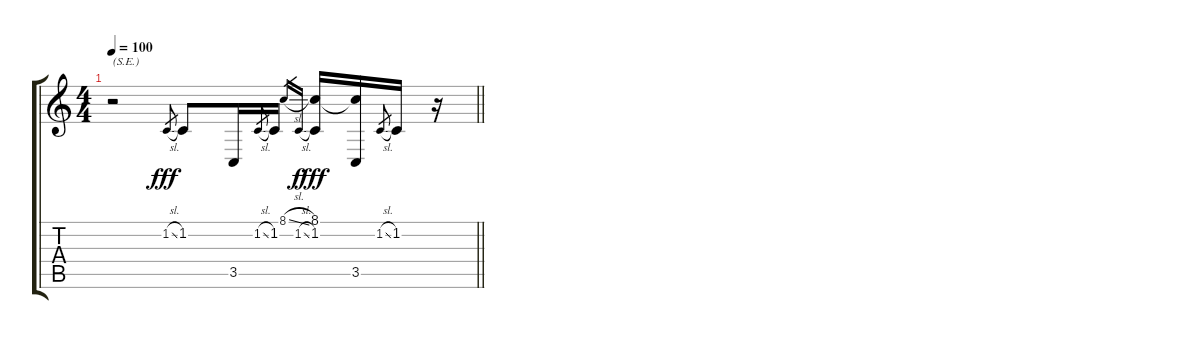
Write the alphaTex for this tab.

\track "" {instrument pad7halo}
\staff {score tabs}
\tuning (E4 B3 G3 D3 A2 E2) {hide}
\ts (4 4)
\tempo 100
\clef g2
\barLineRight lightlight
\ks c
r.2{txt "(S.E.)" dy f volume 16 instrument reversecymbal} 1.2{sl}.8{gr dy fff} 1.2.8 3.5.16 1.2{sl}.8{gr} 1.2.16 8.1{sl}.16{gr} 1.2{sl}.16{gr dy f} (8.1 1.2).16{dy fff} (8.1{t} 3.5).16 1.2{sl}.8{gr} 1.2.16 r.16
